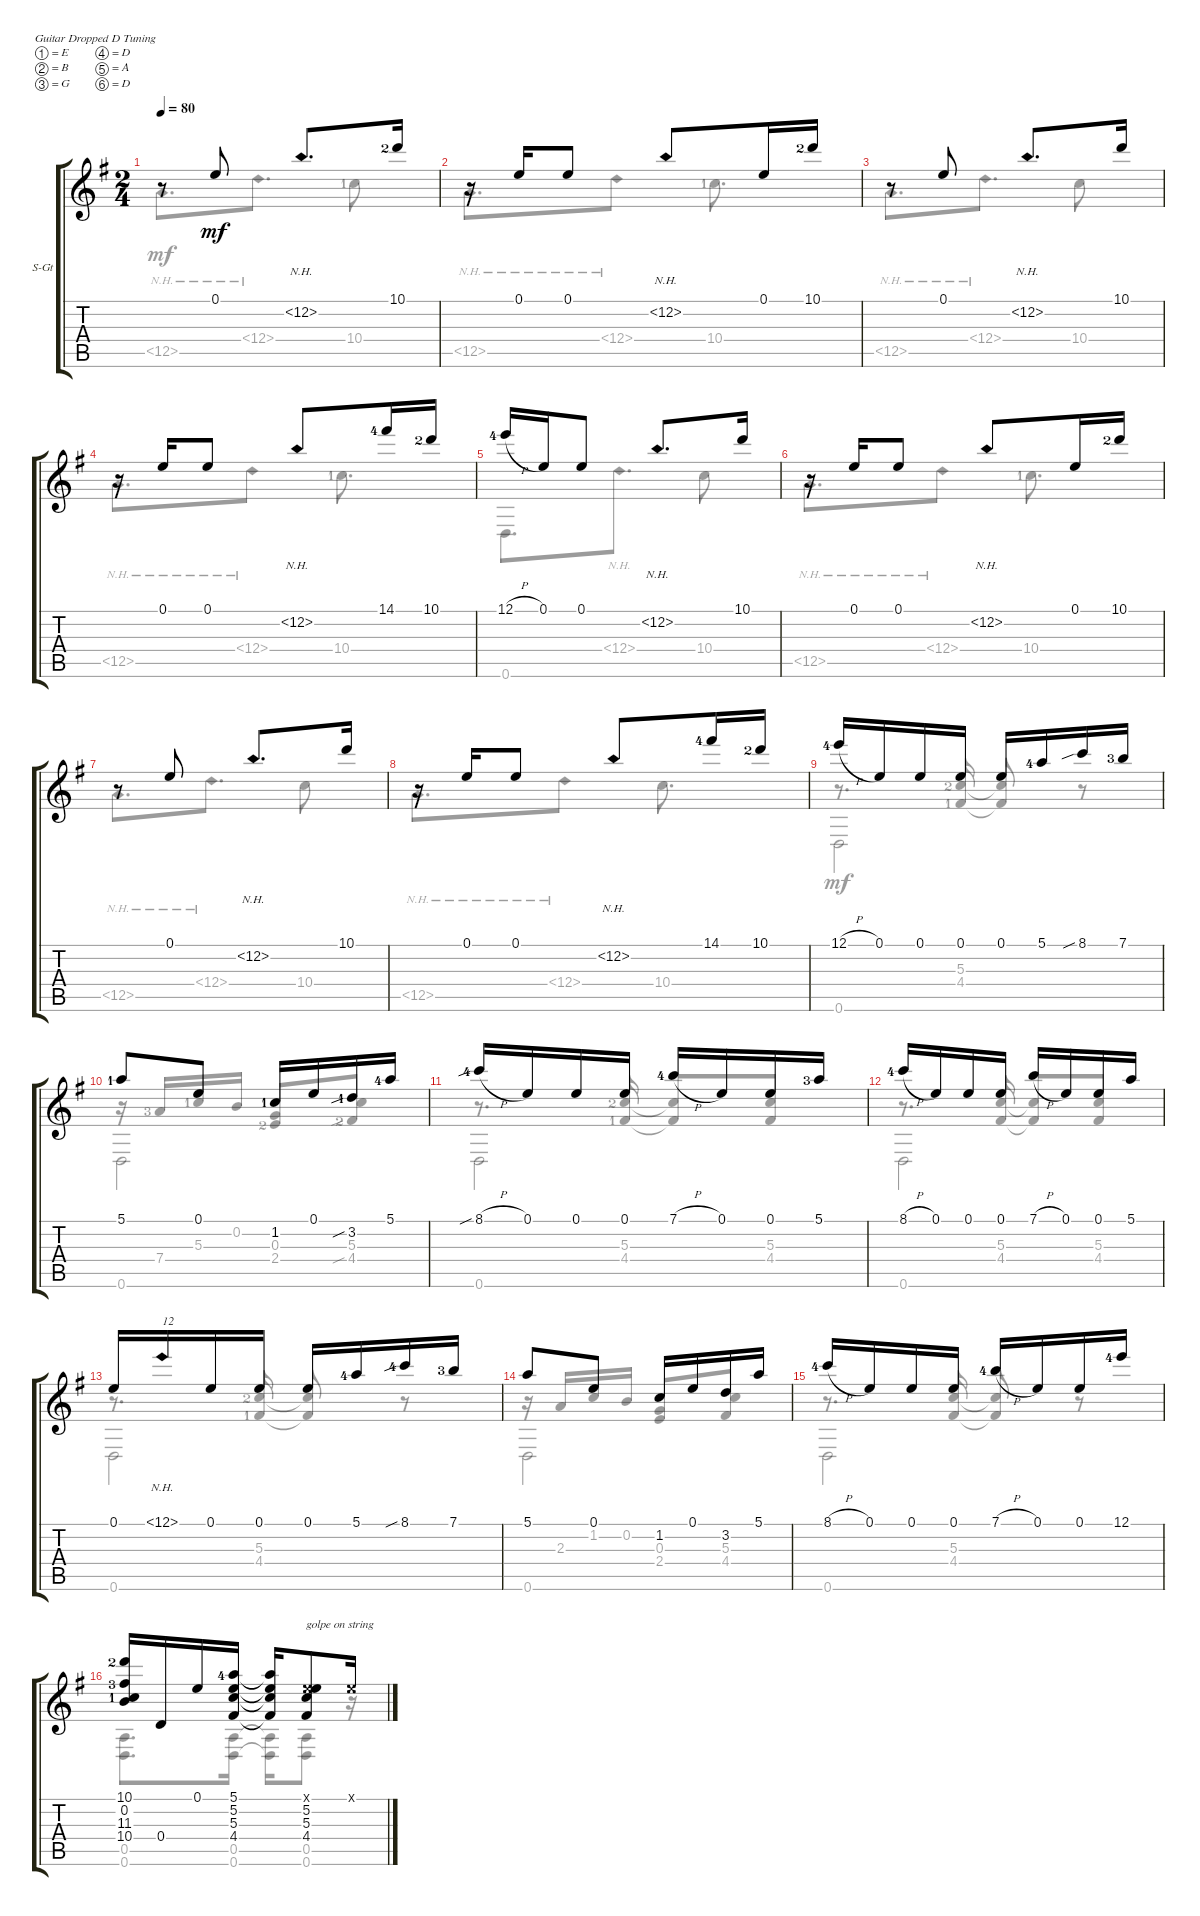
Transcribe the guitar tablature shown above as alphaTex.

\defaultSystemsLayout 4
\bracketExtendMode groupsimilarinstruments
\firstSystemTrackNameOrientation horizontal
\otherSystemsTrackNameOrientation horizontal
\track ("Steel Guitar" "S-Gt") {instrument acousticguitarsteel}
\staff {score tabs}
\tuning (E4 B3 G3 D3 A2 D2)
\voice
\ts (2 4)
\tempo 80
\clef g2
\ks g
r.8{dy mf instrument acousticguitarsteel} 0.1.8 12.2{nh}.8{d} 10.1{lf 3}.16 |
r.16 0.1.16 0.1.8 12.2{nh}.8 0.1.16 10.1{lf 3}.16 |
r.8 0.1.8 12.2{nh}.8{d} 10.1.16 |
r.16 0.1.16 0.1.8 12.2{nh}.8 14.1{lf 5}.16 10.1{lf 3}.16 |
12.1{h lf 5}.16 0.1.16 0.1.8 12.2{nh}.8{d} 10.1.16 |
r.16 0.1.16 0.1.8 12.2{nh}.8 0.1.16 10.1{lf 3}.16 |
r.8 0.1.8 12.2{nh}.8{d} 10.1.16 |
r.16 0.1.16 0.1.8 12.2{nh}.8 14.1{lf 5}.16 10.1{lf 3}.16 |
12.1{h lf 5}.16 0.1.16 0.1.16 0.1.16 0.1.16 5.1{lf 5}.16 8.1{sib}.16 7.1{lf 4}.16 |
5.1{lf 2}.8 0.1.8 1.2{lf 2}.16 0.1.16 3.2{sib lf 2}.16 5.1{lf 5}.16 |
8.1{sib h lf 5}.16 0.1.16 0.1.16 0.1.16 7.1{h lf 5}.16 0.1.16 0.1.16 5.1{lf 4}.16 |
8.1{h lf 5}.16 0.1.16 0.1.16 0.1.16 7.1{h}.16 0.1.16 0.1.16 5.1.16 |
0.1.16 12.1{nh}.16{txt "12"} 0.1.16 0.1.16 0.1.16 5.1{lf 5}.16 8.1{sib lf 5}.16 7.1{lf 4}.16 |
5.1.8 0.1.8 1.2.16 0.1.16 3.2.16 5.1.16 |
8.1{h lf 5}.16 0.1.16 0.1.16 0.1.16 7.1{h lf 5}.16 0.1.16 0.1.16 12.1{lf 5}.16 |
(10.1{lf 3} 0.2 11.3{lf 4} 10.4{lf 2}).16 0.4.16 0.1.16 (5.1{lf 5} 5.2 5.3 4.4).16 (4.4{t} 5.3{t} 5.2{t} 5.1{t}).16 (0.1{x} 5.2 5.3 4.4).8{txt "golpe on string"} 0.1{x}.16
\voice
\clef g2
\ottava regular
\simile none
\ks g
12.5{nh}.8{d dy mf} 12.4{nh}.8{d} 10.4{lf 2}.8 |
12.5{nh}.8{d} 12.4{nh}.8 10.4{lf 2}.8{d} |
12.5{nh}.8{d} 12.4{nh}.8{d} 10.4.8 |
12.5{nh}.8{d} 12.4{nh}.8 10.4{lf 2}.8{d} |
0.6.8{d} 12.4{nh}.8{d} 10.4.8 |
12.5{nh}.8{d} 12.4{nh}.8 10.4{lf 2}.8{d} |
12.5{nh}.8{d} 12.4{nh}.8{d} 10.4.8 |
12.5{nh}.8{d} 12.4{nh}.8 10.4.8{d} |
r.8{d beam invert} (4.4{lf 2} 5.3{lf 3}).16{beam invert} (4.4{t} 5.3{t}).8{beam invert} r.8 |
r.16{beam invert} 7.4{lf 4}.16{beam invert} 5.3{lf 2}.16 0.2.16 (0.3 2.4{lf 3}).8{beam invert} (4.4{sib lf 3} 5.3).8 |
r.8{d beam invert} (5.3{lf 3} 4.4{lf 2}).16{beam invert} (4.4{t} 5.3{t}).8{beam invert} (5.3 4.4).8 |
r.8{d beam invert} (5.3 4.4).16{beam invert} (4.4{t} 5.3{t}).8{beam invert} (5.3 4.4).8 |
r.8{d beam invert} (5.3{lf 3} 4.4{lf 2}).16{beam invert} (4.4{t} 5.3{t}).8{beam invert} r.8{beam invert} |
r.16{beam invert} 2.3.16{beam invert} 1.2.16 0.2.16 (0.3 2.4).8{beam invert} (4.4 5.3).8 |
r.8{d beam invert} (5.3 4.4).16{beam invert} (4.4{t} 5.3{t}).8{beam invert} r.8{beam invert} |
(0.6 0.5).8{d} (0.6 0.5).16 (0.6{t} 0.5{t}).16 (0.6 0.5).8 r.16
\voice
\clef g2
\ottava regular
\simile none
\ks g
|
|
|
|
|
|
|
|
0.6.2 |
0.6.2 |
0.6.2 |
0.6.2 |
0.6.2 |
0.6.2 |
0.6.2 |
